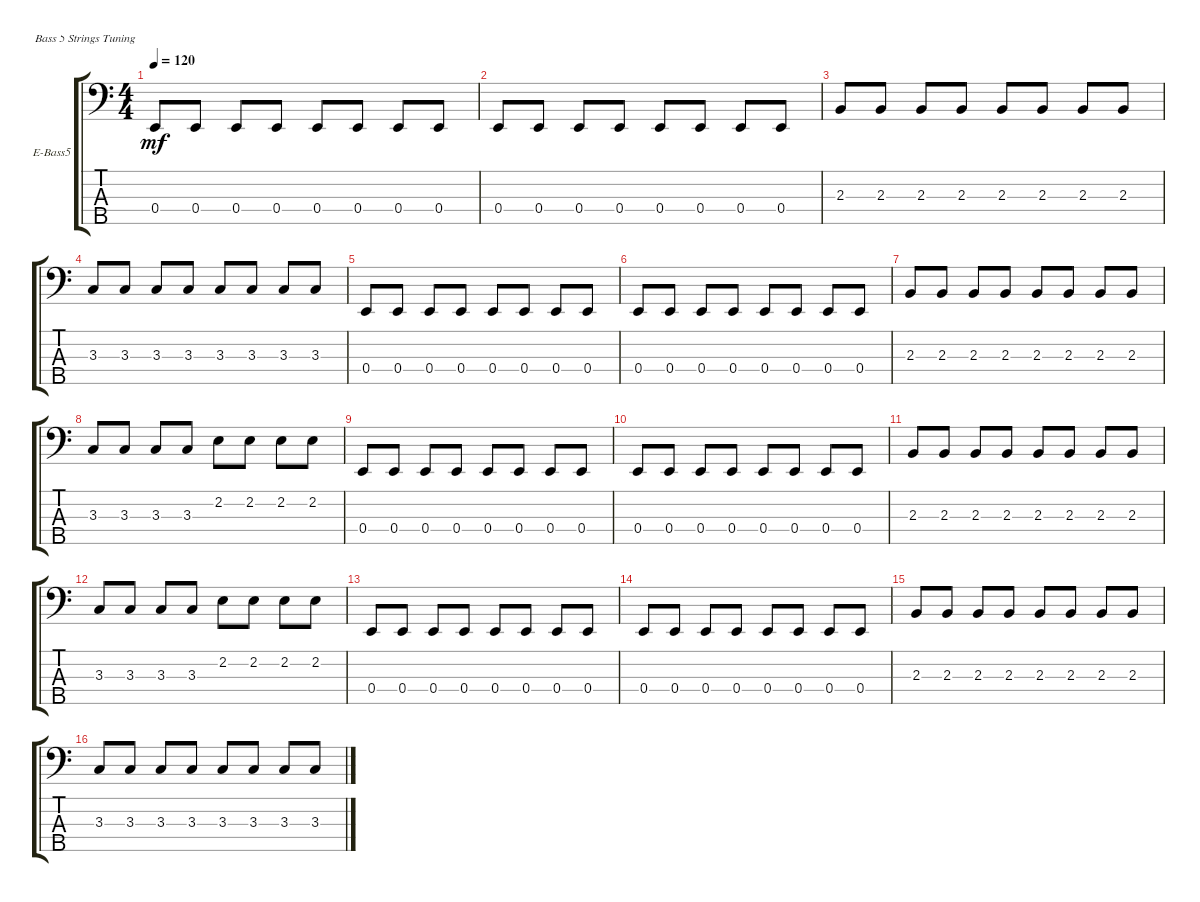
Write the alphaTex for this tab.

\defaultSystemsLayout 4
\bracketExtendMode groupsimilarinstruments
\firstSystemTrackNameOrientation horizontal
\otherSystemsTrackNameOrientation horizontal
\track ("Electric Bass" "E-Bass5") {instrument electricbassfinger}
\staff {score tabs}
\tuning (G2 D2 A1 E1 B0)
\ts (4 4)
\tempo 120
\clef f4
\ks c
0.4.8{dy mf} 0.4.8 0.4.8 0.4.8 0.4.8 0.4.8 0.4.8 0.4.8 |
0.4.8 0.4.8 0.4.8 0.4.8 0.4.8 0.4.8 0.4.8 0.4.8 |
2.3.8 2.3.8 2.3.8 2.3.8 2.3.8 2.3.8 2.3.8 2.3.8 |
3.3.8 3.3.8 3.3.8 3.3.8 3.3.8 3.3.8 3.3.8 3.3.8 |
0.4.8 0.4.8 0.4.8 0.4.8 0.4.8 0.4.8 0.4.8 0.4.8 |
0.4.8 0.4.8 0.4.8 0.4.8 0.4.8 0.4.8 0.4.8 0.4.8 |
2.3.8 2.3.8 2.3.8 2.3.8 2.3.8 2.3.8 2.3.8 2.3.8 |
3.3.8 3.3.8 3.3.8 3.3.8 2.2.8 2.2.8 2.2.8 2.2.8 |
0.4.8 0.4.8 0.4.8 0.4.8 0.4.8 0.4.8 0.4.8 0.4.8 |
0.4.8 0.4.8 0.4.8 0.4.8 0.4.8 0.4.8 0.4.8 0.4.8 |
2.3.8 2.3.8 2.3.8 2.3.8 2.3.8 2.3.8 2.3.8 2.3.8 |
3.3.8 3.3.8 3.3.8 3.3.8 2.2.8 2.2.8 2.2.8 2.2.8 |
0.4.8 0.4.8 0.4.8 0.4.8 0.4.8 0.4.8 0.4.8 0.4.8 |
0.4.8 0.4.8 0.4.8 0.4.8 0.4.8 0.4.8 0.4.8 0.4.8 |
2.3.8 2.3.8 2.3.8 2.3.8 2.3.8 2.3.8 2.3.8 2.3.8 |
3.3.8 3.3.8 3.3.8 3.3.8 3.3.8 3.3.8 3.3.8 3.3.8
